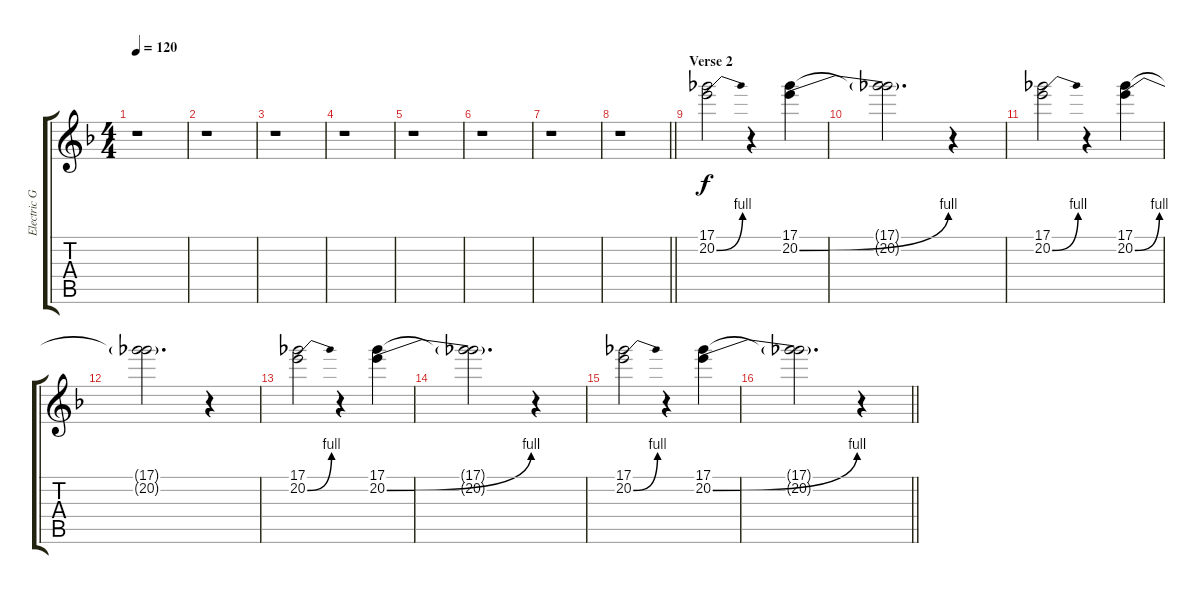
\track ("Electric Guitar 3" "Electric G") {instrument distortionguitar}
\staff {score tabs}
\tuning (Db4 Ab3 E3 B2 Gb2 Db2) {hide}
\ts (4 4)
\tempo 120
\clef g2
\ks f
r.1{dy f} |
r.1 |
r.1 |
r.1 |
r.1 |
r.1 |
r.1 |
\barLineRight lightlight
r.1 |
\section ("" "Verse 2")
(17.1 20.2{be (bend 0 0 60 4)}).2 r.4 (17.1 20.2{be (bend 0 0 60 4)}).4 |
(17.1{t} 20.2{t}).2{d} r.4 |
(17.1 20.2{be (bend 0 0 60 4)}).2 r.4 (17.1 20.2{be (bend 0 0 60 4)}).4 |
(17.1{t} 20.2{t}).2{d} r.4 |
(17.1 20.2{be (bend 0 0 60 4)}).2 r.4 (17.1 20.2{be (bend 0 0 60 4)}).4 |
(17.1{t} 20.2{t}).2{d} r.4 |
(17.1 20.2{be (bend 0 0 60 4)}).2 r.4 (17.1 20.2{be (bend 0 0 60 4)}).4 |
\barLineRight lightlight
(17.1{t} 20.2{t}).2{d} r.4
